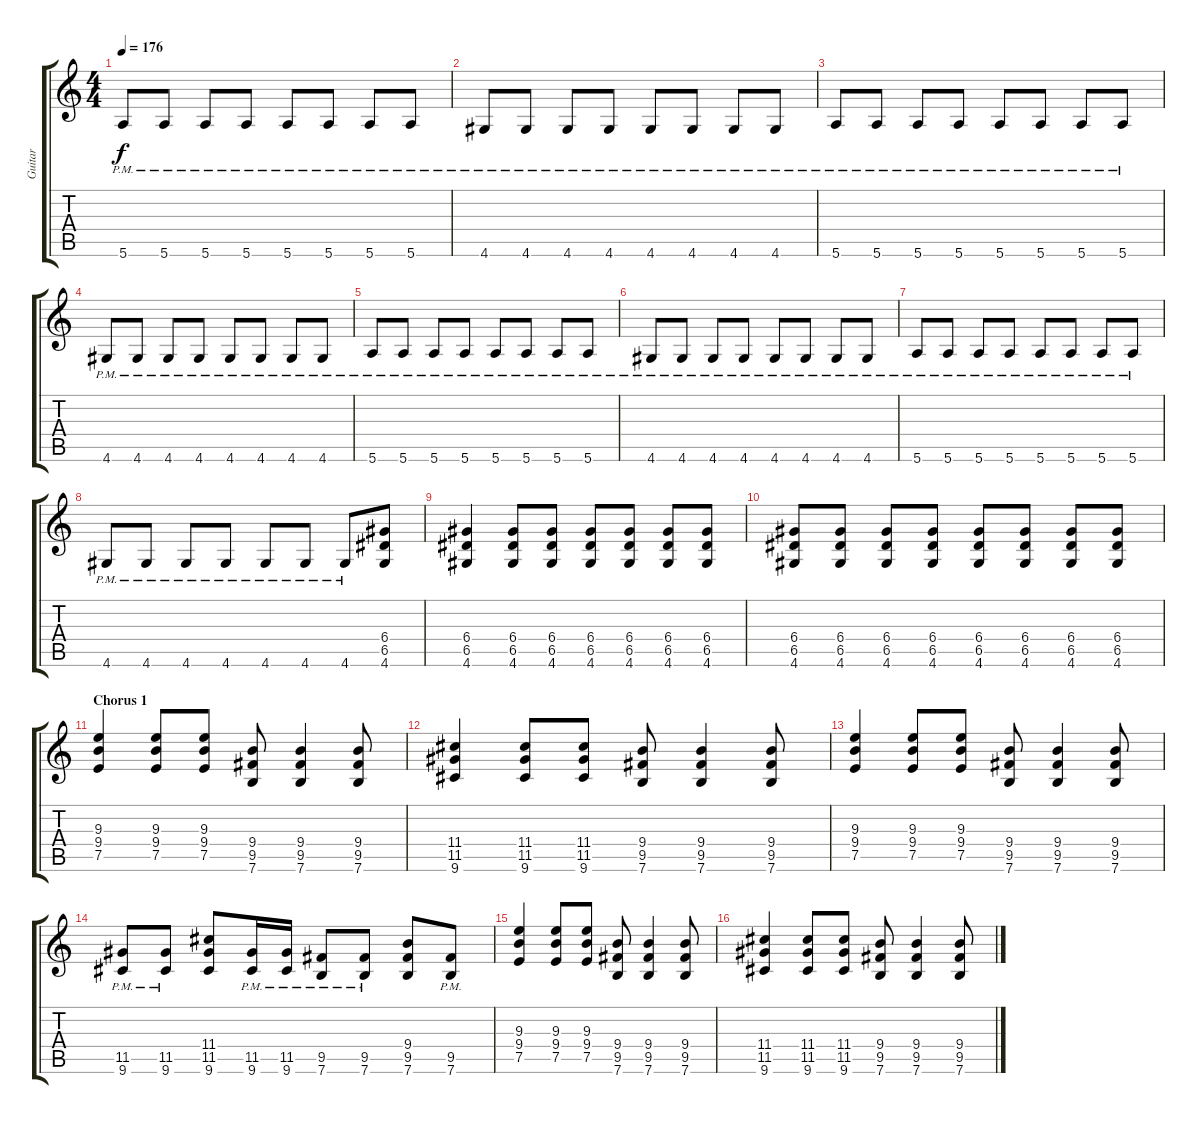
\track ("Guitar" "Guitar") {instrument distortionguitar}
\staff {score tabs}
\tuning (E4 B3 G3 D3 A2 E2) {hide}
\ts (4 4)
\tempo 176
\clef g2
\ks c
5.6{pm}.8{dy f} 5.6{pm}.8 5.6{pm}.8 5.6{pm}.8 5.6{pm}.8 5.6{pm}.8 5.6{pm}.8 5.6{pm}.8 |
4.6{pm}.8 4.6{pm}.8 4.6{pm}.8 4.6{pm}.8 4.6{pm}.8 4.6{pm}.8 4.6{pm}.8 4.6{pm}.8 |
5.6{pm}.8 5.6{pm}.8 5.6{pm}.8 5.6{pm}.8 5.6{pm}.8 5.6{pm}.8 5.6{pm}.8 5.6{pm}.8 |
4.6{pm}.8 4.6{pm}.8 4.6{pm}.8 4.6{pm}.8 4.6{pm}.8 4.6{pm}.8 4.6{pm}.8 4.6{pm}.8 |
5.6{pm}.8 5.6{pm}.8 5.6{pm}.8 5.6{pm}.8 5.6{pm}.8 5.6{pm}.8 5.6{pm}.8 5.6{pm}.8 |
4.6{pm}.8 4.6{pm}.8 4.6{pm}.8 4.6{pm}.8 4.6{pm}.8 4.6{pm}.8 4.6{pm}.8 4.6{pm}.8 |
5.6{pm}.8 5.6{pm}.8 5.6{pm}.8 5.6{pm}.8 5.6{pm}.8 5.6{pm}.8 5.6{pm}.8 5.6{pm}.8 |
4.6{pm}.8 4.6{pm}.8 4.6{pm}.8 4.6{pm}.8 4.6{pm}.8 4.6{pm}.8 4.6{pm}.8 (6.4 6.5 4.6).8 |
(6.4 6.5 4.6).4 (6.4 6.5 4.6).8 (6.4 6.5 4.6).8 (6.4 6.5 4.6).8 (6.4 6.5 4.6).8 (6.4 6.5 4.6).8 (6.4 6.5 4.6).8 |
(6.4 6.5 4.6).8 (6.4 6.5 4.6).8 (6.4 6.5 4.6).8 (6.4 6.5 4.6).8 (6.4 6.5 4.6).8 (6.4 6.5 4.6).8 (6.4 6.5 4.6).8 (6.4 6.5 4.6).8 |
\section ("" "Chorus 1")
(9.3 9.4 7.5).4 (9.3 9.4 7.5).8 (9.3 9.4 7.5).8 (9.4 9.5 7.6).8 (9.4 9.5 7.6).4 (9.4 9.5 7.6).8 |
(11.4 11.5 9.6).4 (11.4 11.5 9.6).8 (11.4 11.5 9.6).8 (9.4 9.5 7.6).8 (9.4 9.5 7.6).4 (9.4 9.5 7.6).8 |
(9.3 9.4 7.5).4 (9.3 9.4 7.5).8 (9.3 9.4 7.5).8 (9.4 9.5 7.6).8 (9.4 9.5 7.6).4 (9.4 9.5 7.6).8 |
(11.5{pm} 9.6{pm}).8 (11.5{pm} 9.6{pm}).8 (11.4 11.5 9.6).8 (11.5{pm} 9.6{pm}).16 (11.5{pm} 9.6{pm}).16 (9.5{pm} 7.6{pm}).8 (9.5{pm} 7.6{pm}).8 (9.4 9.5 7.6).8 (9.5{pm} 7.6{pm}).8 |
(9.3 9.4 7.5).4 (9.3 9.4 7.5).8 (9.3 9.4 7.5).8 (9.4 9.5 7.6).8 (9.4 9.5 7.6).4 (9.4 9.5 7.6).8 |
(11.4 11.5 9.6).4 (11.4 11.5 9.6).8 (11.4 11.5 9.6).8 (9.4 9.5 7.6).8 (9.4 9.5 7.6).4 (9.4 9.5 7.6).8
